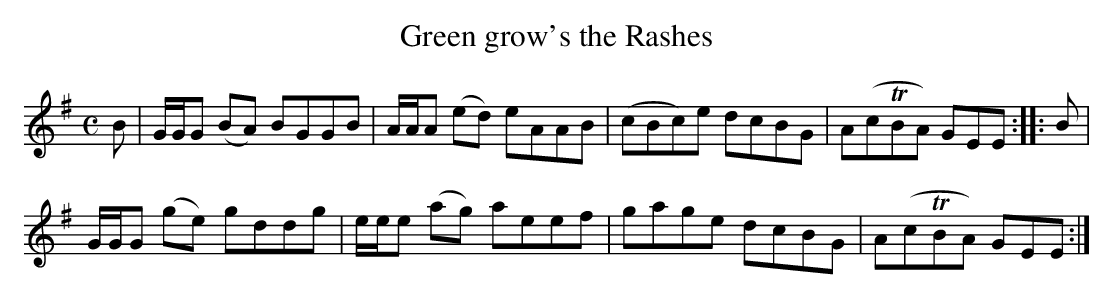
X:1
T:Green grow's the Rashes
L:1/8
M:C
K:G
B|G/G/G (BA) BGGB|A/A/A (ed) eAAB|(cBc)e dcBG|A(cTBA) GEE::B|
  G/G/G (ge) gddg|e/e/e (ag) aeef| gage  dcBG|A(cTBA) GEE:|
